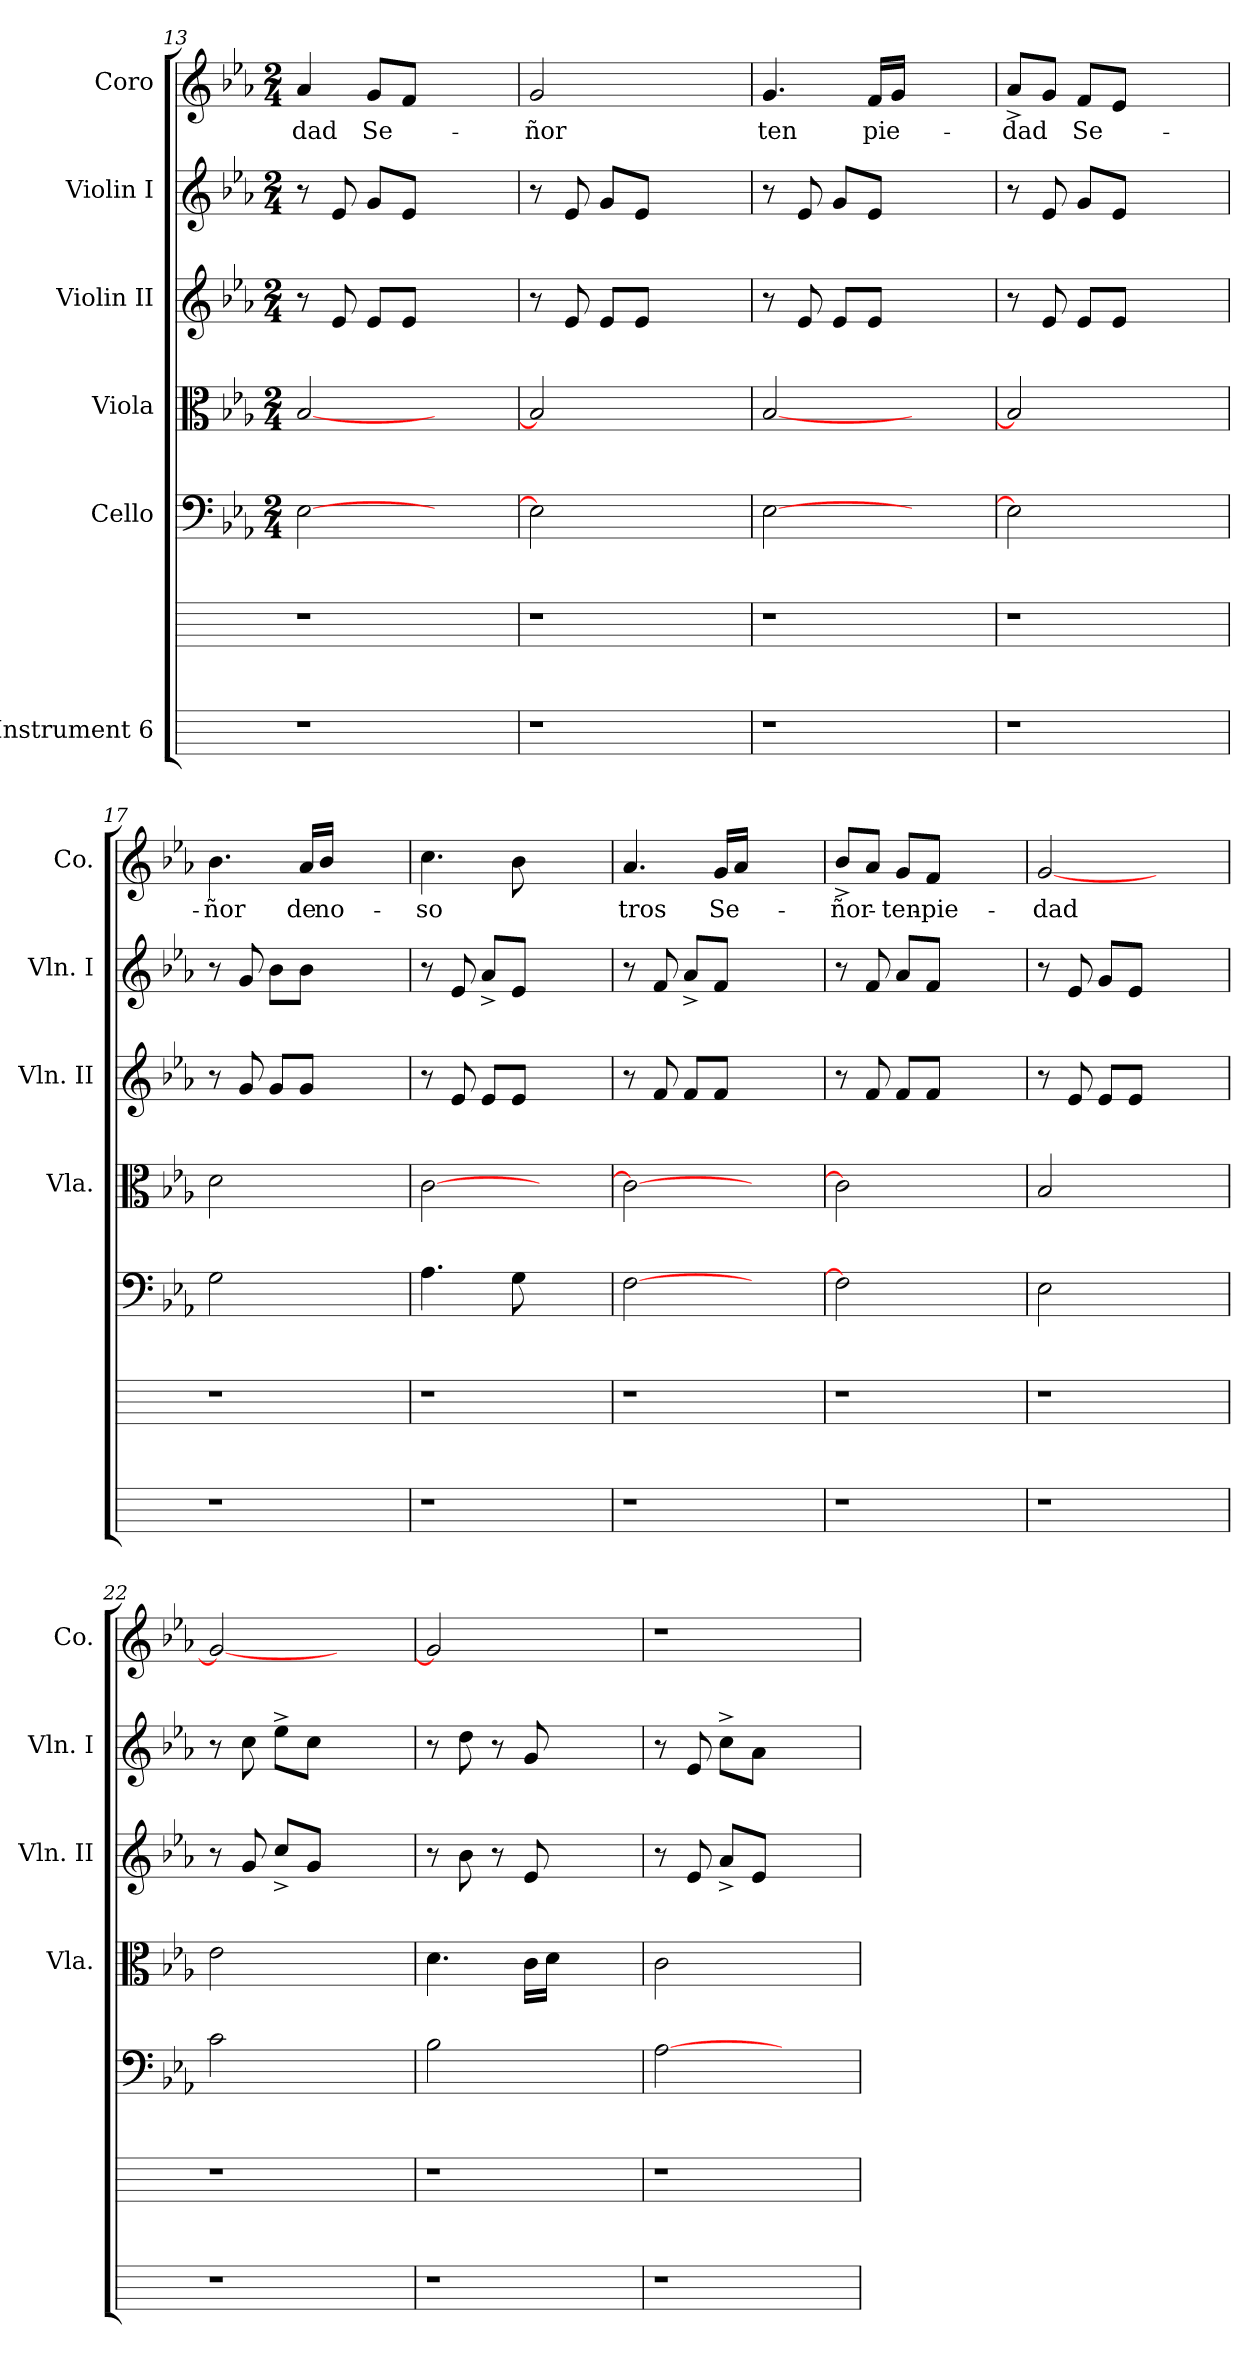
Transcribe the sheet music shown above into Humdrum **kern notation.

**kern	**kern	**kern	**kern	**kern	**kern	**kern	**text
*part6	*part6	*part5	*part4	*part3	*part2	*part1	*part1
*staff7	*staff6	*staff5	*staff4	*staff3	*staff2	*staff1	*staff1
*I"Instrument 6	*	*I"Cello	*I"Viola	*I"Violin II	*I"Violin I	*I"Coro	*
*	*	*	*I'Vla.	*I'Vln. II	*I'Vln. I	*I'Co.	*
*	*	*clefF4	*clefC3	*clefG2	*clefG2	*clefG2	*
*	*	*k[b-e-a-]	*k[b-e-a-]	*k[b-e-a-]	*k[b-e-a-]	*k[b-e-a-]	*
*	*	*E-:	*E-:	*E-:	*E-:	*E-:	*
*	*	*M2/4	*M2/4	*M2/4	*M2/4	*M2/4	*
=13	=13	=13	=13	=13	=13	=13	=13
!	!	!	!	!	!	!	!LO:LY:b:cj
1r	1r	[>2E-\	[<2B-/	8r	8r	4a-/	dad
.	.	.	.	8e-/	8e-/	.	.
!	!	!	!	!	!	!	!LO:LY:b:cj
.	.	.	.	8e-/L	8g/L	8g/L	Se-
.	.	.	.	8e-/J	8e-/J	8f/J	.
.	.	2ryy	2ryy	2ryy	2ryy	2ryy	.
=14	=14	=14	=14	=14	=14	=14	=14
!	!	!	!	!	!	!	!LO:LY:b:cj
1r	1r	2E-\]	2B-/]	8r	8r	2g/	-ñor
.	.	.	.	8e-/	8e-/	.	.
.	.	.	.	8e-/L	8g/L	.	.
.	.	.	.	8e-/J	8e-/J	.	.
.	.	2ryy	2ryy	2ryy	2ryy	2ryy	.
=15	=15	=15	=15	=15	=15	=15	=15
!	!	!	!	!	!	!	!LO:LY:b:cj
1r	1r	[>2E-\	[<2B-/	8r	8r	4.g/	ten
.	.	.	.	8e-/	8e-/	.	.
.	.	.	.	8e-/L	8g/L	.	.
!	!	!	!	!	!	!	!LO:LY:b:cj
.	.	.	.	8e-/J	8e-/J	16f/L	pie-
.	.	.	.	.	.	16g/J	.
.	.	2ryy	2ryy	2ryy	2ryy	2ryy	.
=16	=16	=16	=16	=16	=16	=16	=16
!	!	!	!	!	!	!	!LO:LY:b
1r	1r	2E-\]	2B-/]	8r	8r	8a-^>/L	-dad
.	.	.	.	8e-/	8e-/	8g/J	.
!	!	!	!	!	!	!	!LO:LY:b:cj
.	.	.	.	8e-/L	8g/L	8f/L	Se-
.	.	.	.	8e-/J	8e-/J	8e-/J	.
.	.	2ryy	2ryy	2ryy	2ryy	2ryy	.
!!LO:PB:g=z
=17	=17	=17	=17	=17	=17	=17	=17
!	!	!	!	!	!	!	!LO:LY:b:cj
1r	1r	2G\	2d\	8r	8r	4.b-\	-ñor
.	.	.	.	8g/	8g/	.	.
.	.	.	.	8g/L	8b-\L	.	.
!	!	!	!	!	!	!	!LO:LY:b:cj
.	.	.	.	8g/J	8b-\J	16a-/L	de
!	!	!	!	!	!	!	!LO:LY:b:cj
.	.	.	.	.	.	16b-/J	no-
.	.	2ryy	2ryy	2ryy	2ryy	2ryy	.
=18	=18	=18	=18	=18	=18	=18	=18
!	!	!	!	!	!	!	!LO:LY:b:cj
1r	1r	4.A-\	[>2c\	8r	8r	4.cc\	-so
.	.	.	.	8e-/	8e-/	.	.
.	.	.	.	8e-/L	8a-^>/L	.	.
.	.	8G\	.	8e-/J	8e-/J	8b-\	.
.	.	2ryy	2ryy	2ryy	2ryy	2ryy	.
=19	=19	=19	=19	=19	=19	=19	=19
!	!	!	!	!	!	!	!LO:LY:b:cj
1r	1r	[>2F\	2c\_>	8r	8r	4.a-/	tros
.	.	.	.	8f/	8f/	.	.
.	.	.	.	8f/L	8a-^>/L	.	.
!	!	!	!	!	!	!	!LO:LY:b:cj
.	.	.	.	8f/J	8f/J	16g/L	Se-
.	.	.	.	.	.	16a-/J	.
.	.	2ryy	2ryy	2ryy	2ryy	2ryy	.
=20	=20	=20	=20	=20	=20	=20	=20
!	!	!	!	!	!	!	!LO:LY:b:cj
1r	1r	2F\]	2c\]	8r	8r	8b-^>/L	-ñor-
.	.	.	.	8f/	8f/	8a-/J	.
!	!	!	!	!	!	!	!LO:LY:b
.	.	.	.	8f/L	8a-/L	8g/L	-ten-
!	!	!	!	!	!	!	!LO:LY:b:rj
.	.	.	.	8f/J	8f/J	8f/J	-pie-
.	.	2ryy	2ryy	2ryy	2ryy	2ryy	.
=21	=21	=21	=21	=21	=21	=21	=21
!	!	!	!	!	!	!	!LO:LY:b:cj
1r	1r	2E-\	2B-/	8r	8r	[<2g/	-dad
.	.	.	.	8e-/	8e-/	.	.
.	.	.	.	8e-/L	8g/L	.	.
.	.	.	.	8e-/J	8e-/J	.	.
.	.	2ryy	2ryy	2ryy	2ryy	2ryy	.
=22	=22	=22	=22	=22	=22	=22	=22
1r	1r	2c\	2e-\	8r	8r	2g/_<	.
.	.	.	.	8g/	8cc\	.	.
.	.	.	.	8cc^>/L	8ee-^<\L	.	.
.	.	.	.	8g/J	8cc\J	.	.
.	.	2ryy	2ryy	2ryy	2ryy	2ryy	.
=23	=23	=23	=23	=23	=23	=23	=23
1r	1r	2B-\	4.d\	8r	8r	2g/]	.
.	.	.	.	8b-\	8dd\	.	.
.	.	.	.	8r	8r	.	.
.	.	.	16c\L	8e-/	8g/	.	.
.	.	.	16d\J	.	.	.	.
.	.	2ryy	2ryy	2ryy	2ryy	2ryy	.
=24	=24	=24	=24	=24	=24	=24	=24
!	!	!	!	!	!	!LO:N:vis=1	!
1r	1r	[<2A-\	2c\	8r	8r	2r	.
.	.	.	.	8e-/	8e-/	.	.
.	.	.	.	8a-^>/L	8cc^<\L	.	.
.	.	.	.	8e-/J	8a-\J	.	.
.	.	2ryy	2ryy	2ryy	2ryy	2ryy	.
=	=	=	=	=	=	=	=
*-	*-	*-	*-	*-	*-	*-	*-
